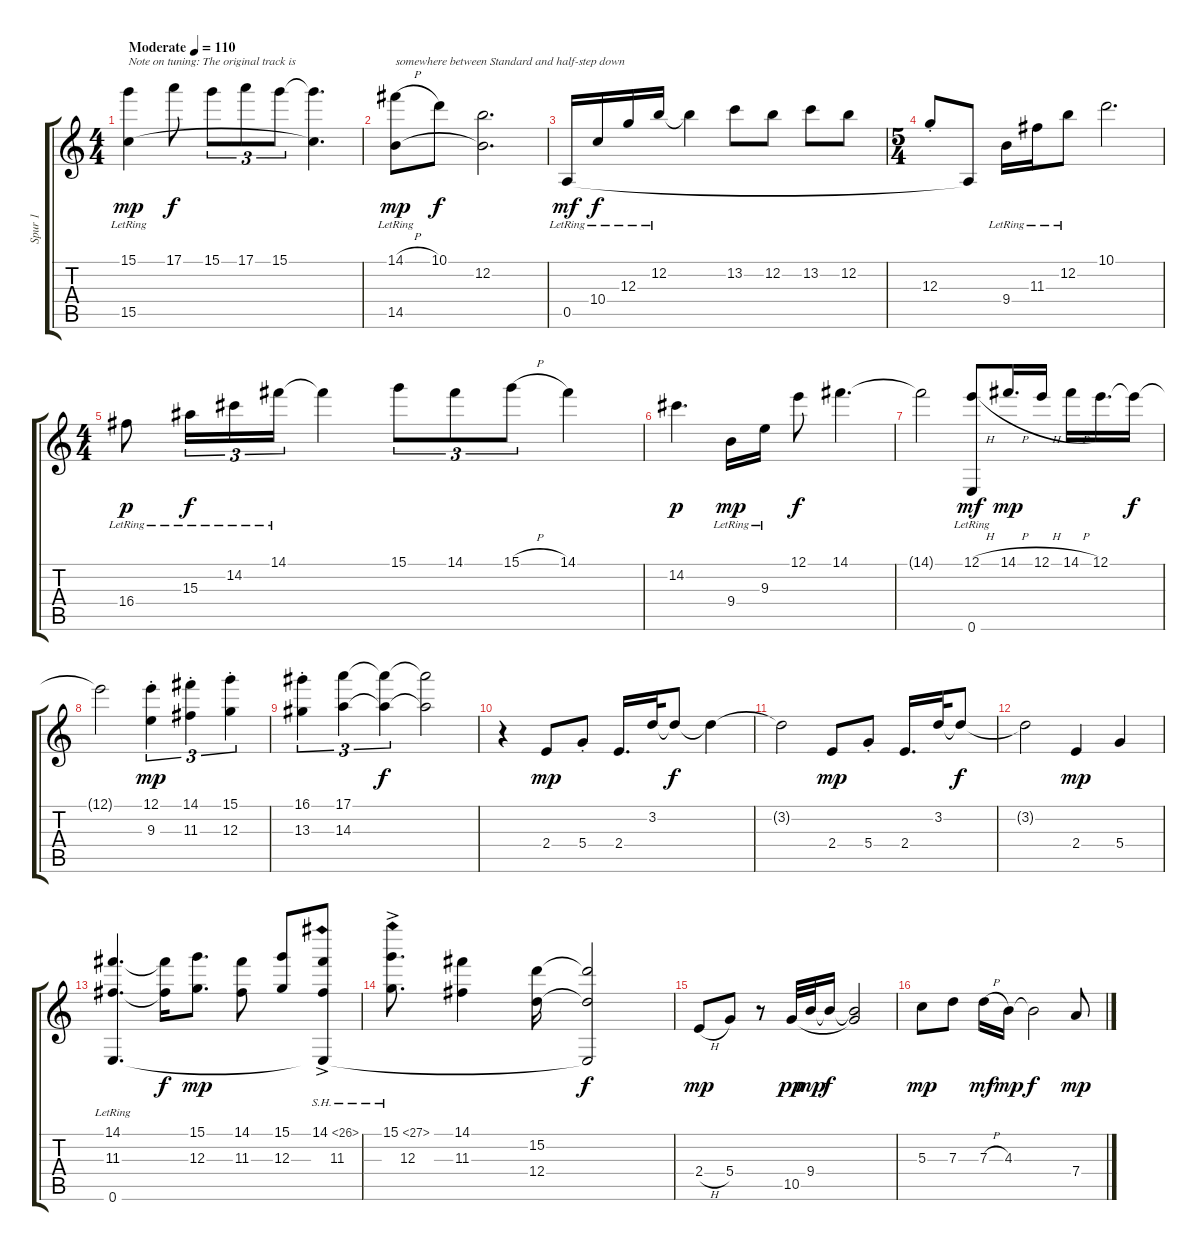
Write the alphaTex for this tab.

\track ("Spur 1" "Spur 1") {instrument electricguitarjazz}
\staff {score tabs}
\tuning (E4 B3 G3 D3 A2 E2) {hide}
\ts (4 4)
\tempo (110 "Moderate")
\clef g2
\ks c
(15.1{lr} 15.5{lr}).4{txt "Note on tuning: The original track is " dy mp instrument electricguitarjazz} 17.1.8{dy f} 15.1.8{tu (3 2)} 17.1.8{tu (3 2)} 15.1.8{tu (3 2)} (15.1{t} 15.5{t}).4{d} |
(14.1{h lr} 14.5{lr}).8{txt "somewhere between Standard and half-step down" dy mp} 10.1.8{dy f} (12.2 14.5{t}).2{d} |
0.5{lr}.16{dy mf} 10.4{lr}.16{dy f} 12.3{lr}.16 12.2{lr}.16 12.2{t}.4 13.2.8 12.2.8 13.2.8 12.2.8 |
\ts (5 4)
12.3{st}.8 0.5{t}.8 9.4{lr}.16 11.3{lr}.16 12.2{lr}.8 10.1.2{d} |
\ts (4 4)
16.4{lr}.8{dy p} 15.3{lr}.16{tu (3 2) dy f} 14.2{lr}.16{tu (3 2)} 14.1{lr}.16{tu (3 2)} 14.1{t}.4 15.1.8{tu (3 2)} 14.1.8{tu (3 2)} 15.1{h}.8{tu (3 2)} 14.1.4 |
14.2.4{d dy p} 9.4{lr}.16{dy mp} 9.3{lr}.16 12.1.8{dy f} 14.1.4{d} |
14.1{t}.2 (12.1{h} 0.6{lr}).8{dy mf} 14.1{h}.16{d dy mp} 12.1{h}.16 14.1{h}.16 12.1.16{d} 12.1{t}.16{dy f} |
12.1{t}.2 (12.1{st} 9.3{st}).4{tu (3 2) dy mp} (14.1{st} 11.3{st}).4{tu (3 2)} (15.1{st} 12.3{st}).4{tu (3 2)} |
(16.1 13.3{st}).4{tu (3 2)} (17.1 14.3).4{tu (3 2)} (17.1{t} 14.3{t}).4{tu (3 2) dy f} (17.1{t} 14.3{t}).2 |
r.4 2.4.8{dy mp} 5.4{st}.8 2.4.16{d} 3.2.32 3.2{t}.8{dy f} 3.2{t}.4 |
3.2{t}.2 2.4.8{dy mp} 5.4{st}.8 2.4.16{d} 3.2.32 3.2{t}.8{dy f} |
3.2{t}.2 2.4.4{dy mp} 5.4.4 |
(14.1 11.3{lr} 0.6).4{d} (14.1{t} 11.3{t}).16{dy f} (15.1 12.3).8{d dy mp} (14.1 11.3).8 (15.1 12.3).8 (14.1{sh 12 ac} 11.3 0.6{t}).8 |
(15.1{sh 12 ac} 12.3).8{d} (14.1 11.3).4 (15.2 12.4).16 (15.2{t} 12.4{t} 0.6{t}).2{dy f} |
2.4{h}.8{dy mp} 5.4.8 r.8 10.5.32{dy pp} 9.4.32{dy mp} 9.4{t}.16{dy f} (9.4{t} 10.5{t}).2 |
5.3.8{dy mp} 7.3.8 7.3{h}.16{dy mf} 4.3.16{dy mp} 4.3{t}.2{dy f} 7.4.8{dy mp}
